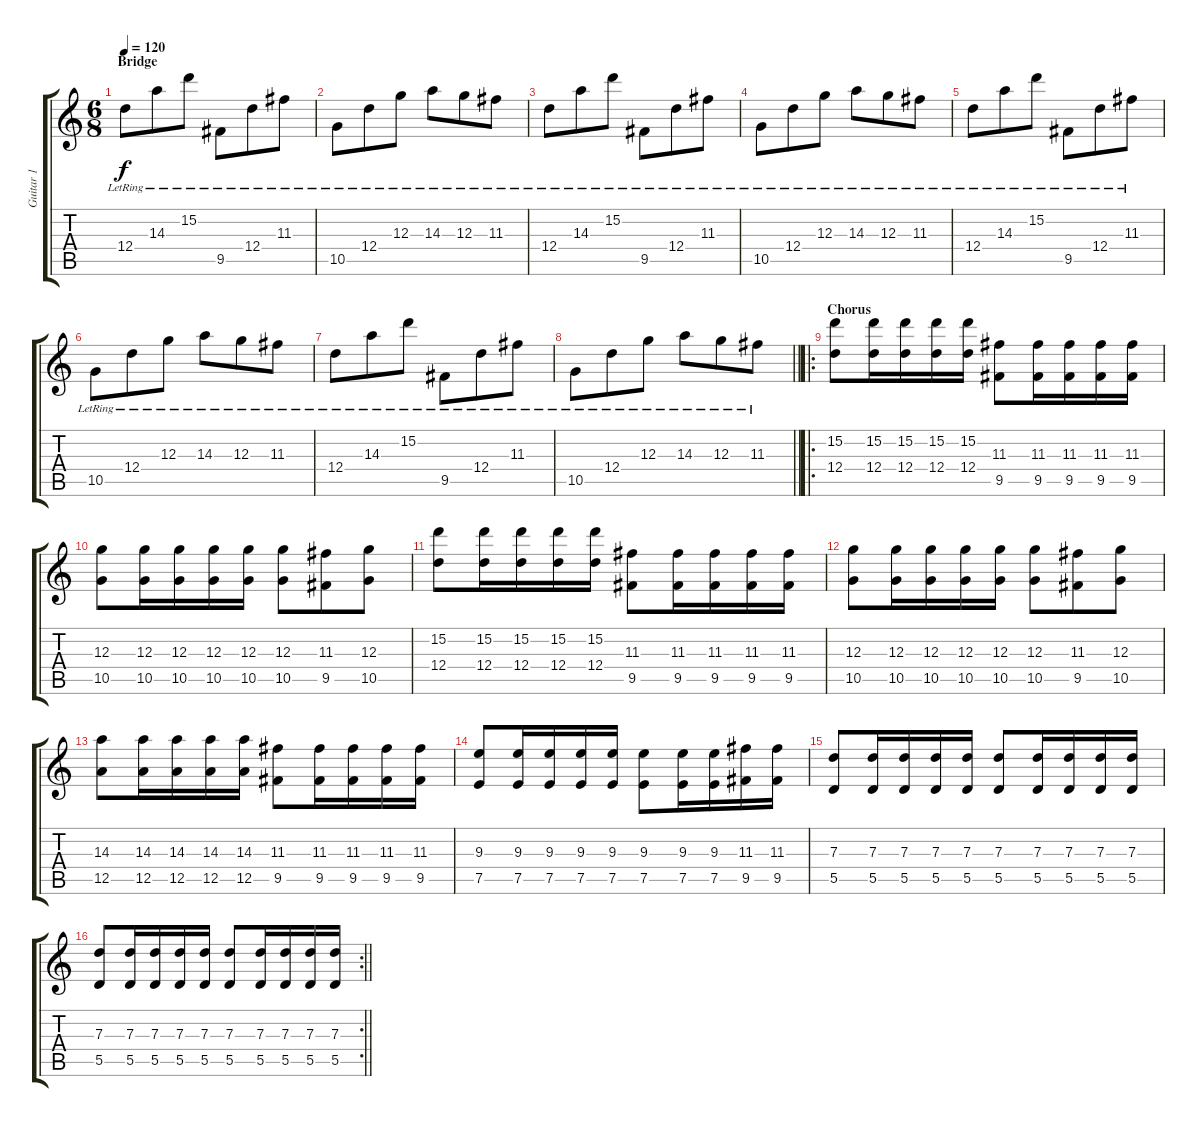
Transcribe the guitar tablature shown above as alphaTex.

\track ("Guitar 1" "Guitar 1") {instrument distortionguitar}
\staff {score tabs}
\tuning (E4 B3 G3 D3 A2 D2) {hide}
\ts (6 8)
\section ("" "Bridge")
\tempo 120
\clef g2
\ks c
12.4{lr}.8{dy f instrument acousticguitarsteel} 14.3{lr}.8 15.2{lr}.8 9.5{lr}.8 12.4{lr}.8 11.3{lr}.8 |
10.5{lr}.8 12.4{lr}.8 12.3{lr}.8 14.3{lr}.8 12.3{lr}.8 11.3{lr}.8 |
12.4{lr}.8{instrument acousticguitarsteel} 14.3{lr}.8 15.2{lr}.8 9.5{lr}.8 12.4{lr}.8 11.3{lr}.8 |
10.5{lr}.8 12.4{lr}.8 12.3{lr}.8 14.3{lr}.8 12.3{lr}.8 11.3{lr}.8 |
12.4{lr}.8{instrument acousticguitarsteel} 14.3{lr}.8 15.2{lr}.8 9.5{lr}.8 12.4{lr}.8 11.3{lr}.8 |
10.5{lr}.8 12.4{lr}.8 12.3{lr}.8 14.3{lr}.8 12.3{lr}.8 11.3{lr}.8 |
12.4{lr}.8{instrument acousticguitarsteel} 14.3{lr}.8 15.2{lr}.8 9.5{lr}.8 12.4{lr}.8 11.3{lr}.8 |
\barLineRight lightlight
10.5{lr}.8{instrument distortionguitar} 12.4{lr}.8 12.3{lr}.8 14.3{lr}.8 12.3{lr}.8 11.3{lr}.8 |
\ro
\section ("" "Chorus")
(15.2 12.4).8{instrument distortionguitar} (15.2 12.4).16 (15.2 12.4).16 (15.2 12.4).16 (15.2 12.4).16 (11.3 9.5).8 (11.3 9.5).16 (11.3 9.5).16 (11.3 9.5).16 (11.3 9.5).16 |
(12.3 10.5).8 (12.3 10.5).16 (12.3 10.5).16 (12.3 10.5).16 (12.3 10.5).16 (12.3 10.5).8 (11.3 9.5).8 (12.3 10.5).8 |
(15.2 12.4).8{instrument distortionguitar} (15.2 12.4).16 (15.2 12.4).16 (15.2 12.4).16 (15.2 12.4).16 (11.3 9.5).8 (11.3 9.5).16 (11.3 9.5).16 (11.3 9.5).16 (11.3 9.5).16 |
(12.3 10.5).8 (12.3 10.5).16 (12.3 10.5).16 (12.3 10.5).16 (12.3 10.5).16 (12.3 10.5).8 (11.3 9.5).8 (12.3 10.5).8 |
(14.3 12.5).8 (14.3 12.5).16 (14.3 12.5).16 (14.3 12.5).16 (14.3 12.5).16 (11.3 9.5).8 (11.3 9.5).16 (11.3 9.5).16 (11.3 9.5).16 (11.3 9.5).16 |
(9.3 7.5).8 (9.3 7.5).16 (9.3 7.5).16 (9.3 7.5).16 (9.3 7.5).16 (9.3 7.5).8 (9.3 7.5).16 (9.3 7.5).16 (11.3 9.5).16 (11.3 9.5).16 |
(7.3 5.5).8 (7.3 5.5).16 (7.3 5.5).16 (7.3 5.5).16 (7.3 5.5).16 (7.3 5.5).8 (7.3 5.5).16 (7.3 5.5).16 (7.3 5.5).16 (7.3 5.5).16 |
\rc 2
\barLineRight lightlight
(7.3 5.5).8 (7.3 5.5).16 (7.3 5.5).16 (7.3 5.5).16 (7.3 5.5).16 (7.3 5.5).8 (7.3 5.5).16 (7.3 5.5).16 (7.3 5.5).16 (7.3 5.5).16
